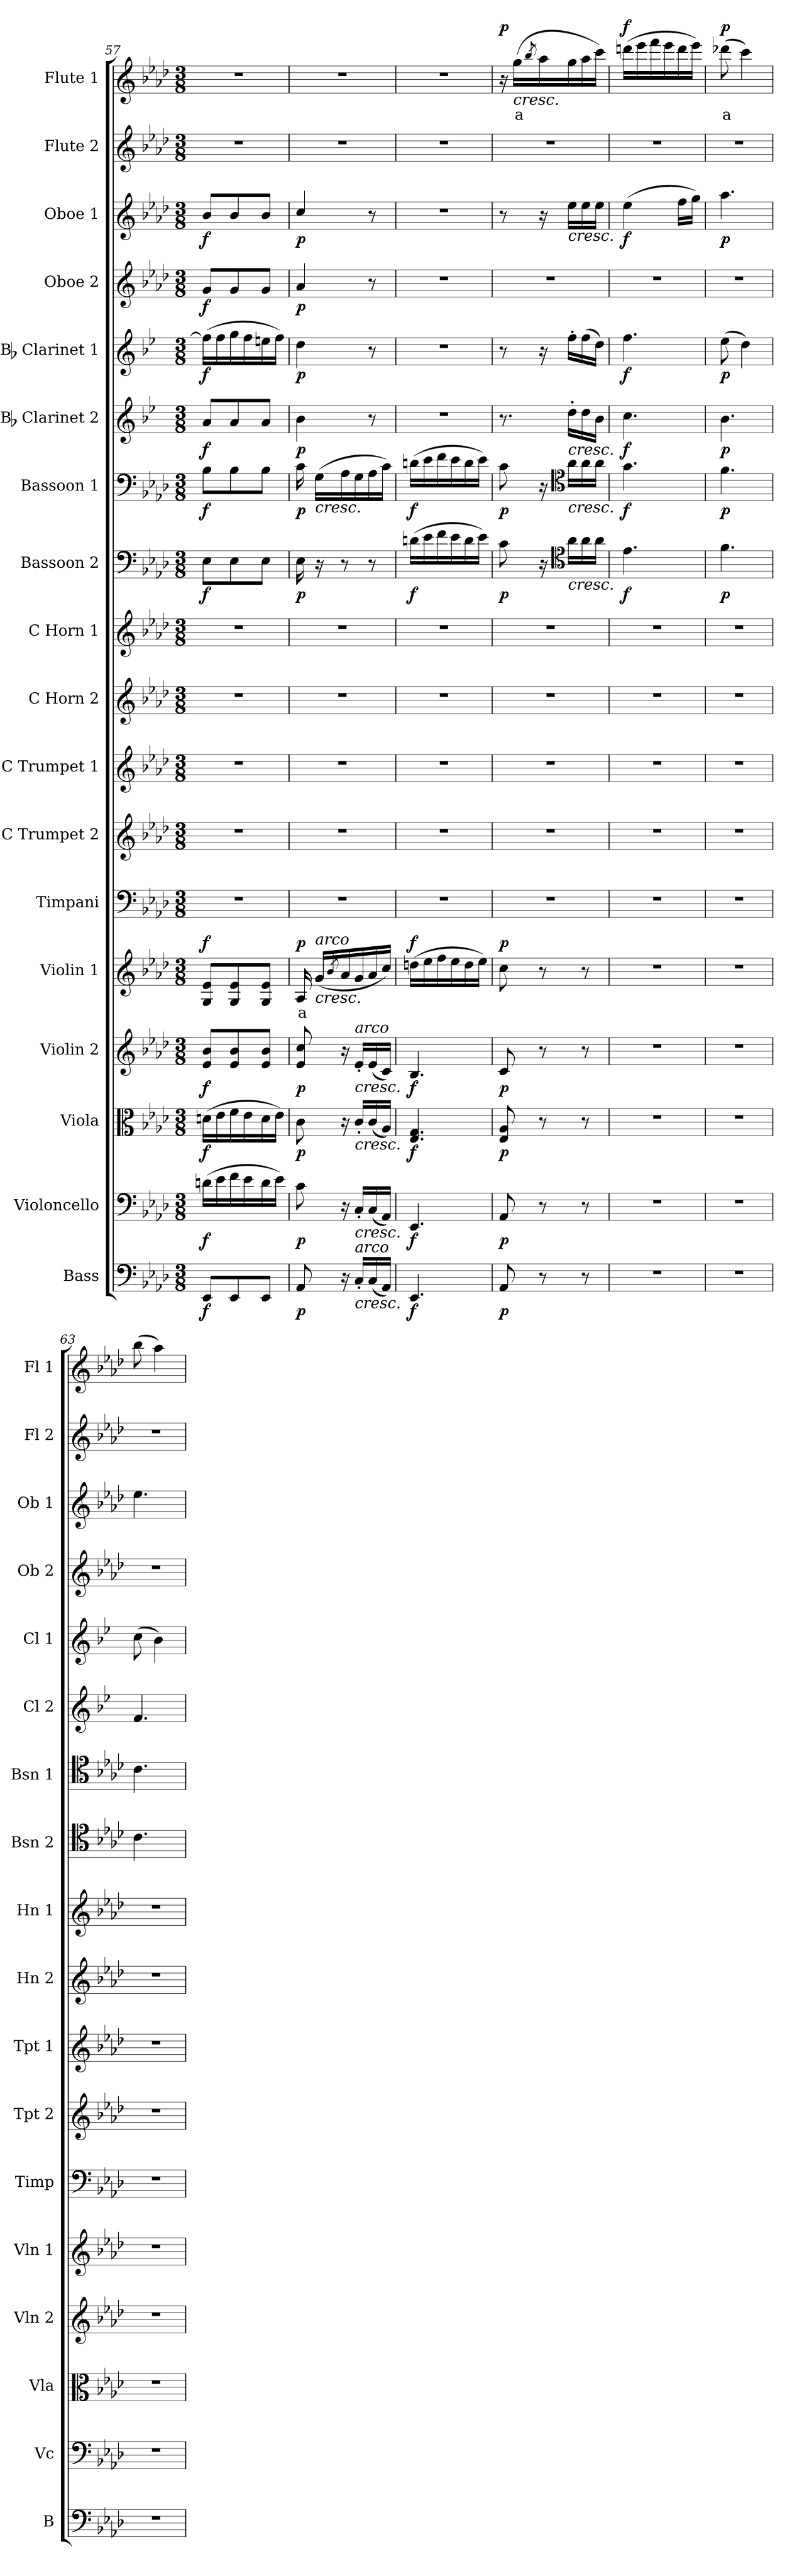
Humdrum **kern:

**kern	**dynam	**kern	**dynam	**kern	**dynam	**kern	**dynam	**kern	**text	**dynam	**kern	**kern	**kern	**kern	**kern	**kern	**dynam	**kern	**dynam	**kern	**dynam	**kern	**dynam	**kern	**dynam	**kern	**dynam	**kern	**kern	**text	**dynam
*part18	*part18	*part17	*part17	*part16	*part16	*part15	*part15	*part14	*part14	*part14	*part13	*part12	*part11	*part10	*part9	*part8	*part8	*part7	*part7	*part6	*part6	*part5	*part5	*part4	*part4	*part3	*part3	*part2	*part1	*part1	*part1
*staff18	*staff18	*staff17	*staff17	*staff16	*staff16	*staff15	*staff15	*staff14	*staff14	*staff14	*staff13	*staff12	*staff11	*staff10	*staff9	*staff8	*staff8	*staff7	*staff7	*staff6	*staff6	*staff5	*staff5	*staff4	*staff4	*staff3	*staff3	*staff2	*staff1	*staff1	*staff1
*I"Bass	*	*I"Violoncello	*	*I"Viola	*	*I"Violin 2	*	*I"Violin 1	*	*	*I"Timpani	*I"C Trumpet 2	*I"C Trumpet 1	*I"C Horn 2	*I"C Horn 1	*I"Bassoon 2	*	*I"Bassoon 1	*	*I"Bb Clarinet 2	*	*I"Bb Clarinet 1	*	*I"Oboe 2	*	*I"Oboe 1	*	*I"Flute 2	*I"Flute 1	*	*
*I'B	*	*I'Vc	*	*I'Vla	*	*I'Vln 2	*	*I'Vln 1	*	*	*I'Timp	*I'Tpt 2	*I'Tpt 1	*I'Hn 2	*I'Hn 1	*I'Bsn 2	*	*I'Bsn 1	*	*I'Cl 2	*	*I'Cl 1	*	*I'Ob 2	*	*I'Ob 1	*	*I'Fl 2	*I'Fl 1	*	*
*clefF4	*	*clefF4	*	*clefC3	*	*clefG2	*	*clefG2	*	*	*clefF4	*clefG2	*clefG2	*clefG2	*clefG2	*clefF4	*	*clefF4	*	*clefG2	*	*clefG2	*	*clefG2	*	*clefG2	*	*clefG2	*clefG2	*	*
*ITrd7c12	*	*	*	*	*	*	*	*	*	*	*	*	*	*ITrd7c12	*ITrd7c12	*	*	*	*	*ITrd1c2	*	*ITrd1c2	*	*	*	*	*	*	*	*	*
*k[b-e-a-d-]	*	*k[b-e-a-d-]	*	*k[b-e-a-d-]	*	*k[b-e-a-d-]	*	*k[b-e-a-d-]	*	*	*k[b-e-a-d-]	*k[b-e-a-d-]	*k[b-e-a-d-]	*k[b-e-a-d-]	*k[b-e-a-d-]	*k[b-e-a-d-]	*	*k[b-e-a-d-]	*	*k[b-e-a-d-]	*	*k[b-e-a-d-]	*	*k[b-e-a-d-]	*	*k[b-e-a-d-]	*	*k[b-e-a-d-]	*k[b-e-a-d-]	*	*
*M3/8	*	*M3/8	*	*M3/8	*	*M3/8	*	*M3/8	*	*	*M3/8	*M3/8	*M3/8	*M3/8	*M3/8	*M3/8	*	*M3/8	*	*M3/8	*	*M3/8	*	*M3/8	*	*M3/8	*	*M3/8	*M3/8	*	*
=57	=57	=57	=57	=57	=57	=57	=57	=57	=57	=57	=57	=57	=57	=57	=57	=57	=57	=57	=57	=57	=57	=57	=57	=57	=57	=57	=57	=57	=57	=57	=57
!	!LO:DY:b	!	!LO:DY:b	!	!LO:DY:b	!	!LO:DY:b	!	!	!LO:DY:b	!	!	!	!	!	!	!LO:DY:b	!	!LO:DY:b	!	!LO:DY:b	!	!LO:DY:b	!	!LO:DY:b	!	!LO:DY:b	!	!	!	!
8EEE-/L	f	(16dn\LL	f	(16dn\LL	f	8e-/ 8b-/L	f	8G/ 8e-/L	.	f	4.r	4.r	4.r	4.r	4.r	8E-\L	f	8B-\L	f	8g/L	f	(16ee-\LL]	f	8g/L	f	8b-/L	f	4.r	4.r	.	.
.	.	16e-\	.	16e-\	.	.	.	.	.	.	.	.	.	.	.	.	.	.	.	.	.	16ee-\	.	.	.	.	.	.	.	.	.
8EEE-/	.	16f\	.	16f\	.	8e-/ 8b-/	.	8G/ 8e-/	.	.	.	.	.	.	.	8E-\	.	8B-\	.	8g/	.	16ff\	.	8g/	.	8b-/	.	.	.	.	.
.	.	16e-\	.	16e-\	.	.	.	.	.	.	.	.	.	.	.	.	.	.	.	.	.	16ee-\	.	.	.	.	.	.	.	.	.
8EEE-/J	.	16d\	.	16d\	.	8e-/ 8b-/J	.	8G/ 8e-/J	.	.	.	.	.	.	.	8E-\J	.	8B-\J	.	8g/J	.	16ddn\	.	8g/J	.	8b-/J	.	.	.	.	.
.	.	16e-\JJ)	.	16e-\JJ)	.	.	.	.	.	.	.	.	.	.	.	.	.	.	.	.	.	16ee-\JJ)	.	.	.	.	.	.	.	.	.
=58	=58	=58	=58	=58	=58	=58	=58	=58	=58	=58	=58	=58	=58	=58	=58	=58	=58	=58	=58	=58	=58	=58	=58	=58	=58	=58	=58	=58	=58	=58	=58
!	!LO:DY:b	!	!LO:DY:b	!	!LO:DY:b	!	!LO:DY:b	!	!LO:LY:b:color=#FF0000	!LO:DY:b	!	!	!	!	!	!	!LO:DY:b	!	!LO:DY:b	!	!LO:DY:b	!	!LO:DY:b	!	!LO:DY:b	!	!LO:DY:b	!	!	!	!
8AAA-/	p	8c\	p	8c\	p	8e-/ 8cc/	p	16A-/	a	p	4.r	4.r	4.r	4.r	4.r	16E-\	p	16c\	p	4a-\	p	4cc\	p	4a-/	p	4cc/	p	4.r	4.r	.	.
!	!	!	!	!	!	!	!	!	!	!	!	!	!	!	!	!	!	!LO:TX:b:i:t=cresc.	!	!	!	!	!	!	!	!	!	!	!	!	!
!	!	!	!	!	!	!	!	!LO:TX:b:i:t=cresc.	!	!	!	!	!	!	!	!	!	!	!	!	!	!	!	!	!	!	!	!	!	!	!
!	!	!	!	!	!	!	!	!LO:TX:a:i:t=arco	!	!	!	!	!	!	!	!	!	!	!	!	!	!	!	!	!	!	!	!	!	!	!
.	.	.	.	.	.	.	.	(16g/LL	.	.	.	.	.	.	.	16r	.	(16G\LL	.	.	.	.	.	.	.	.	.	.	.	.	.
.	.	.	.	.	.	.	.	8qb-/	.	.	.	.	.	.	.	.	.	.	.	.	.	.	.	.	.	.	.	.	.	.	.
16r	.	16r	.	16r	.	16r	.	16a-/	.	.	.	.	.	.	.	8r	.	16A-\	.	.	.	.	.	.	.	.	.	.	.	.	.
!	!	!	!	!	!	!LO:TX:b:i:t=cresc.	!	!	!	!	!	!	!	!	!	!	!	!	!	!	!	!	!	!	!	!	!	!	!	!	!
!	!	!	!	!	!	!LO:TX:a:i:t=arco	!	!	!	!	!	!	!	!	!	!	!	!	!	!	!	!	!	!	!	!	!	!	!	!	!
!	!	!	!	!LO:TX:b:i:t=cresc.	!	!	!	!	!	!	!	!	!	!	!	!	!	!	!	!	!	!	!	!	!	!	!	!	!	!	!
!	!	!LO:TX:b:i:t=cresc.	!	!	!	!	!	!	!	!	!	!	!	!	!	!	!	!	!	!	!	!	!	!	!	!	!	!	!	!	!
!LO:TX:b:i:t=cresc.	!	!	!	!	!	!	!	!	!	!	!	!	!	!	!	!	!	!	!	!	!	!	!	!	!	!	!	!	!	!	!
!LO:TX:a:i:t=arco	!	!	!	!	!	!	!	!	!	!	!	!	!	!	!	!	!	!	!	!	!	!	!	!	!	!	!	!	!	!	!
16CC'/LL	.	16C'/LL	.	16c'/LL	.	16e-'/LL	.	16g/	.	.	.	.	.	.	.	.	.	16G\	.	.	.	.	.	.	.	.	.	.	.	.	.
(16CC/	.	(16C/	.	(16c/	.	(16e-/	.	16a-/	.	.	.	.	.	.	.	8r	.	16A-\	.	8r	.	8r	.	8r	.	8r	.	.	.	.	.
16AAA-/JJ)	.	16AA-/JJ)	.	16A-/JJ)	.	16c/JJ)	.	16cc/JJ)	.	.	.	.	.	.	.	.	.	16c\JJ)	.	.	.	.	.	.	.	.	.	.	.	.	.
=59	=59	=59	=59	=59	=59	=59	=59	=59	=59	=59	=59	=59	=59	=59	=59	=59	=59	=59	=59	=59	=59	=59	=59	=59	=59	=59	=59	=59	=59	=59	=59
!	!LO:DY:b	!	!LO:DY:b	!	!LO:DY:b	!	!LO:DY:b	!	!	!LO:DY:b	!	!	!	!	!	!	!LO:DY:b	!	!LO:DY:b	!	!	!	!	!	!	!	!	!	!	!	!
4.EEE-/	f	4.EE-/	f	4.E-/ 4.G/	f	4.B-/	f	(16ddn\LL	.	f	4.r	4.r	4.r	4.r	4.r	(16dn\LL	f	(16dn\LL	f	4.r	.	4.r	.	4.r	.	4.r	.	4.r	4.r	.	.
.	.	.	.	.	.	.	.	16ee-\	.	.	.	.	.	.	.	16e-\	.	16e-\	.	.	.	.	.	.	.	.	.	.	.	.	.
.	.	.	.	.	.	.	.	16ff\	.	.	.	.	.	.	.	16f\	.	16f\	.	.	.	.	.	.	.	.	.	.	.	.	.
.	.	.	.	.	.	.	.	16ee-\	.	.	.	.	.	.	.	16e-\	.	16e-\	.	.	.	.	.	.	.	.	.	.	.	.	.
.	.	.	.	.	.	.	.	16dd\	.	.	.	.	.	.	.	16d\	.	16d\	.	.	.	.	.	.	.	.	.	.	.	.	.
.	.	.	.	.	.	.	.	16ee-\JJ)	.	.	.	.	.	.	.	16e-\JJ)	.	16e-\JJ)	.	.	.	.	.	.	.	.	.	.	.	.	.
=60	=60	=60	=60	=60	=60	=60	=60	=60	=60	=60	=60	=60	=60	=60	=60	=60	=60	=60	=60	=60	=60	=60	=60	=60	=60	=60	=60	=60	=60	=60	=60
!	!LO:DY:b	!	!LO:DY:b	!	!LO:DY:b	!	!LO:DY:b	!	!	!LO:DY:b	!	!	!	!	!	!	!LO:DY:b	!	!LO:DY:b	!	!	!	!	!	!	!	!	!	!	!	!LO:DY:b
8AAA-/	p	8AA-/	p	8E-/ 8A-/	p	8c/	p	8cc\	.	p	4.r	4.r	4.r	4.r	4.r	8c\	p	8c\	p	8.r	.	8r	.	4.r	.	8r	.	4.r	16r	.	p
!	!	!	!	!	!	!	!	!	!	!	!	!	!	!	!	!	!	!	!	!	!	!	!	!	!	!	!	!	!LO:TX:b:i:t=cresc.	!	!
!	!	!	!	!	!	!	!	!	!	!	!	!	!	!	!	!	!	!	!	!	!	!	!	!	!	!	!	!	!	!LO:LY:b:color=#FF0000	!
.	.	.	.	.	.	.	.	.	.	.	.	.	.	.	.	.	.	.	.	.	.	.	.	.	.	.	.	.	(16gg\LL	a	.
.	.	.	.	.	.	.	.	.	.	.	.	.	.	.	.	.	.	.	.	.	.	.	.	.	.	.	.	.	8qbb-/	.	.
8r	.	8r	.	8r	.	8r	.	8r	.	.	.	.	.	.	.	16r	.	16r	.	.	.	16r	.	.	.	16r	.	.	16aa-\	.	.
*	*	*	*	*	*	*	*	*	*	*	*	*	*	*	*	*clefC4	*	*clefC4	*	*	*	*	*	*	*	*	*	*	*	*	*
!	!	!	!	!	!	!	!	!	!	!	!	!	!	!	!	!	!	!	!	!	!	!	!	!	!	!LO:TX:b:i:t=cresc.	!	!	!	!	!
!	!	!	!	!	!	!	!	!	!	!	!	!	!	!	!	!	!	!	!	!LO:TX:b:i:t=cresc.	!	!	!	!	!	!	!	!	!	!	!
!	!	!	!	!	!	!	!	!	!	!	!	!	!	!	!	!	!	!LO:TX:b:i:t=cresc.	!	!	!	!	!	!	!	!	!	!	!	!	!
!	!	!	!	!	!	!	!	!	!	!	!	!	!	!	!	!LO:TX:b:i:t=cresc.	!	!	!	!	!	!	!	!	!	!	!	!	!	!	!
.	.	.	.	.	.	.	.	.	.	.	.	.	.	.	.	16a-\LL	.	16a-\LL	.	16cc'\LL	.	16ee-'\LL	.	.	.	16ee-\LL	.	.	16gg\	.	.
8r	.	8r	.	8r	.	8r	.	8r	.	.	.	.	.	.	.	16a-\	.	16a-\	.	16cc\	.	(16ee-\	.	.	.	16ee-\	.	.	16aa-\	.	.
.	.	.	.	.	.	.	.	.	.	.	.	.	.	.	.	16a-\JJ	.	16a-\JJ	.	16a-\JJ	.	16cc\JJ)	.	.	.	16ee-\JJ	.	.	16ccc\JJ)	.	.
=61	=61	=61	=61	=61	=61	=61	=61	=61	=61	=61	=61	=61	=61	=61	=61	=61	=61	=61	=61	=61	=61	=61	=61	=61	=61	=61	=61	=61	=61	=61	=61
!	!	!	!	!	!	!	!	!	!	!	!	!	!	!	!	!	!LO:DY:b	!	!LO:DY:b	!	!LO:DY:b	!	!LO:DY:b	!	!	!	!LO:DY:b	!	!	!	!LO:DY:b
4.r	.	4.r	.	4.r	.	4.r	.	4.r	.	.	4.r	4.r	4.r	4.r	4.r	4.e-\	f	4.g\	f	4.b-\	f	4.ee-\	f	4.r	.	(4ee-\	f	4.r	(16dddn\LL	.	f
.	.	.	.	.	.	.	.	.	.	.	.	.	.	.	.	.	.	.	.	.	.	.	.	.	.	.	.	.	16eee-\	.	.
.	.	.	.	.	.	.	.	.	.	.	.	.	.	.	.	.	.	.	.	.	.	.	.	.	.	.	.	.	16fff\	.	.
.	.	.	.	.	.	.	.	.	.	.	.	.	.	.	.	.	.	.	.	.	.	.	.	.	.	.	.	.	16eee-\	.	.
.	.	.	.	.	.	.	.	.	.	.	.	.	.	.	.	.	.	.	.	.	.	.	.	.	.	16ff\LL	.	.	16ddd\	.	.
.	.	.	.	.	.	.	.	.	.	.	.	.	.	.	.	.	.	.	.	.	.	.	.	.	.	16gg\JJ)	.	.	16eee-\JJ)	.	.
=62	=62	=62	=62	=62	=62	=62	=62	=62	=62	=62	=62	=62	=62	=62	=62	=62	=62	=62	=62	=62	=62	=62	=62	=62	=62	=62	=62	=62	=62	=62	=62
!	!	!	!	!	!	!	!	!	!	!	!	!	!	!	!	!	!LO:DY:b	!	!LO:DY:b	!	!LO:DY:b	!	!LO:DY:b	!	!	!	!LO:DY:b	!	!	!LO:LY:b:color=#FF0000	!LO:DY:b
4.r	.	4.r	.	4.r	.	4.r	.	4.r	.	.	4.r	4.r	4.r	4.r	4.r	4.f\	p	4.f\	p	4.a-\	p	(8dd-\	p	4.r	.	4.aa-\	p	4.r	(8ddd-X\	a	p
.	.	.	.	.	.	.	.	.	.	.	.	.	.	.	.	.	.	.	.	.	.	4cc\)	.	.	.	.	.	.	4ccc\)	.	.
=63	=63	=63	=63	=63	=63	=63	=63	=63	=63	=63	=63	=63	=63	=63	=63	=63	=63	=63	=63	=63	=63	=63	=63	=63	=63	=63	=63	=63	=63	=63	=63
4.r	.	4.r	.	4.r	.	4.r	.	4.r	.	.	4.r	4.r	4.r	4.r	4.r	4.c\	.	4.c\	.	4.e-/	.	(8b-\	.	4.r	.	4.ee-\	.	4.r	(8bb-\	.	.
.	.	.	.	.	.	.	.	.	.	.	.	.	.	.	.	.	.	.	.	.	.	4a-\)	.	.	.	.	.	.	4aa-\)	.	.
=	=	=	=	=	=	=	=	=	=	=	=	=	=	=	=	=	=	=	=	=	=	=	=	=	=	=	=	=	=	=	=
*-	*-	*-	*-	*-	*-	*-	*-	*-	*-	*-	*-	*-	*-	*-	*-	*-	*-	*-	*-	*-	*-	*-	*-	*-	*-	*-	*-	*-	*-	*-	*-
